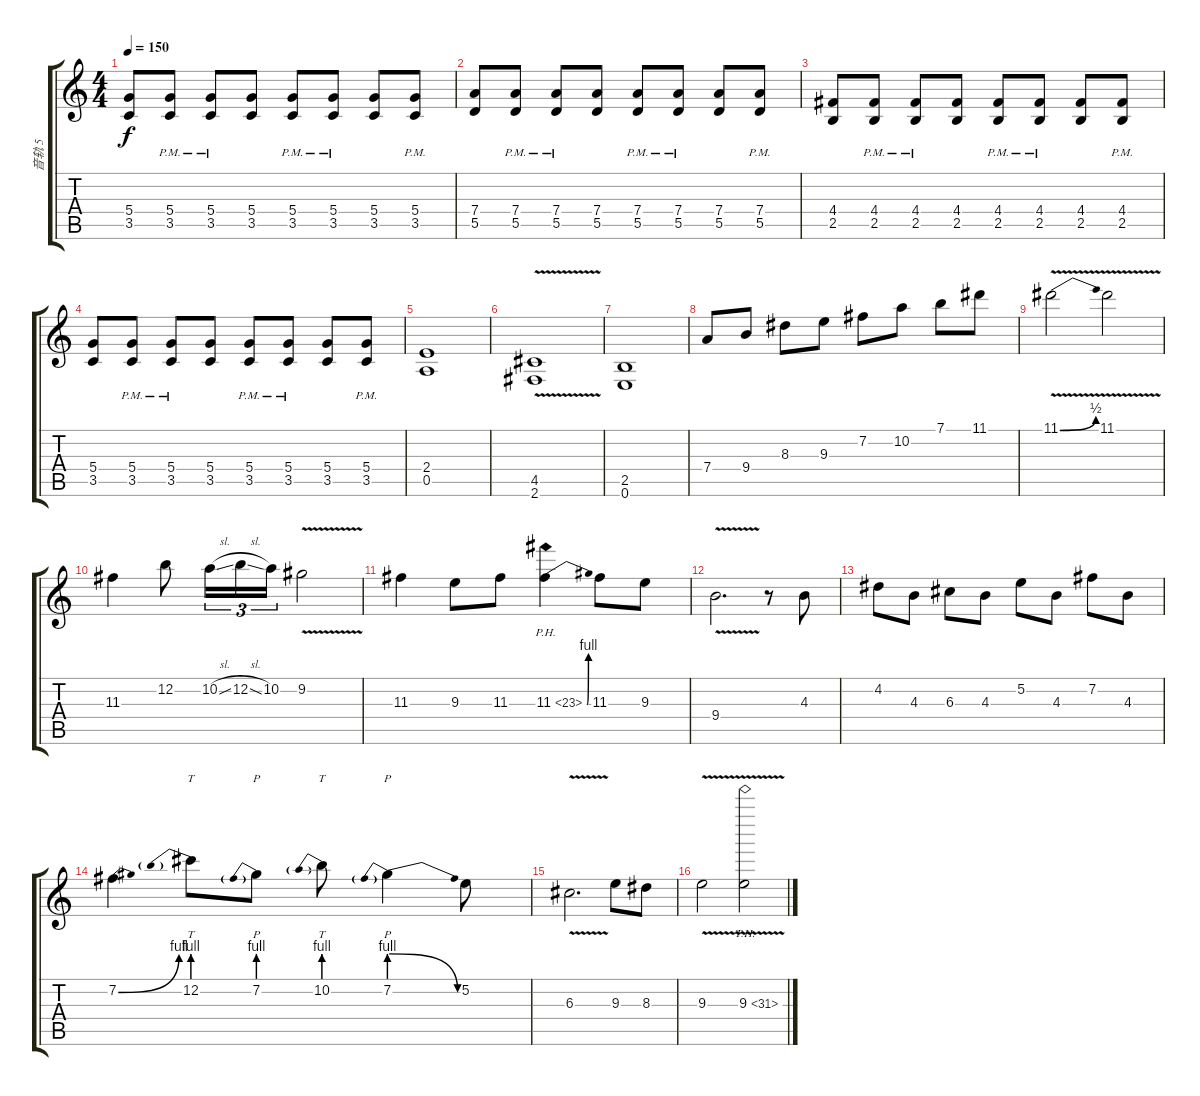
\track ("音轨 5" "音轨 5") {instrument distortionguitar}
\staff {score tabs}
\tuning (E4 B3 G3 D3 A2 E2) {hide}
\ts (4 4)
\tempo 150
\clef g2
\ks c
(5.4 3.5).8{dy f} (5.4{pm} 3.5{pm}).8 (5.4{pm} 3.5{pm}).8 (5.4 3.5).8 (5.4{pm} 3.5{pm}).8 (5.4{pm} 3.5{pm}).8 (5.4 3.5).8 (5.4{pm} 3.5{pm}).8 |
(7.4 5.5).8 (7.4{pm} 5.5{pm}).8 (7.4{pm} 5.5{pm}).8 (7.4 5.5).8 (7.4{pm} 5.5{pm}).8 (7.4{pm} 5.5{pm}).8 (7.4 5.5).8 (7.4{pm} 5.5{pm}).8 |
(4.4 2.5).8 (4.4{pm} 2.5{pm}).8 (4.4{pm} 2.5{pm}).8 (4.4 2.5).8 (4.4{pm} 2.5{pm}).8 (4.4{pm} 2.5{pm}).8 (4.4 2.5).8 (4.4{pm} 2.5{pm}).8 |
(5.4 3.5).8 (5.4{pm} 3.5{pm}).8 (5.4{pm} 3.5{pm}).8 (5.4 3.5).8 (5.4{pm} 3.5{pm}).8 (5.4{pm} 3.5{pm}).8 (5.4 3.5).8 (5.4{pm} 3.5{pm}).8 |
(2.4 0.5).1 |
(4.5{v} 2.6{v}).1 |
(2.5 0.6).1 |
7.4.8 9.4.8 8.3.8 9.3.8 7.2.8 10.2.8 7.1.8 11.1.8 |
11.1{be (bend 0 0 60 2) v}.2 11.1{v}.2 |
11.3.4 12.2.8 10.2{sl}.16{tu (3 2)} 12.2{sl}.16{tu (3 2)} 10.2.16{tu (3 2)} 9.2{v}.2 |
11.3.4 9.3.8 11.3.8 11.3{be (bend 0 0 60 4) ph 12}.4 11.3.8 9.3.8 |
9.4{v}.2{d} r.8 4.3.8 |
4.2.8 4.3.8 6.3.8 4.3.8 5.2.8 4.3.8 7.2.8 4.3.8 |
7.2{be (bend 0 0 60 4)}.4 12.2{be (prebend 0 4 60 4)}.8{tt} 7.2{be (prebend 0 4 60 4)}.8{p} 10.2{be (prebend 0 4 60 4)}.8{tt} 7.2{be (prebendrelease 0 4 60 0)}.4{p} 5.2.8 |
6.3{v}.2{d} 9.3.8 8.3.8 |
9.3{v}.2 9.3{th 22 v}.2
